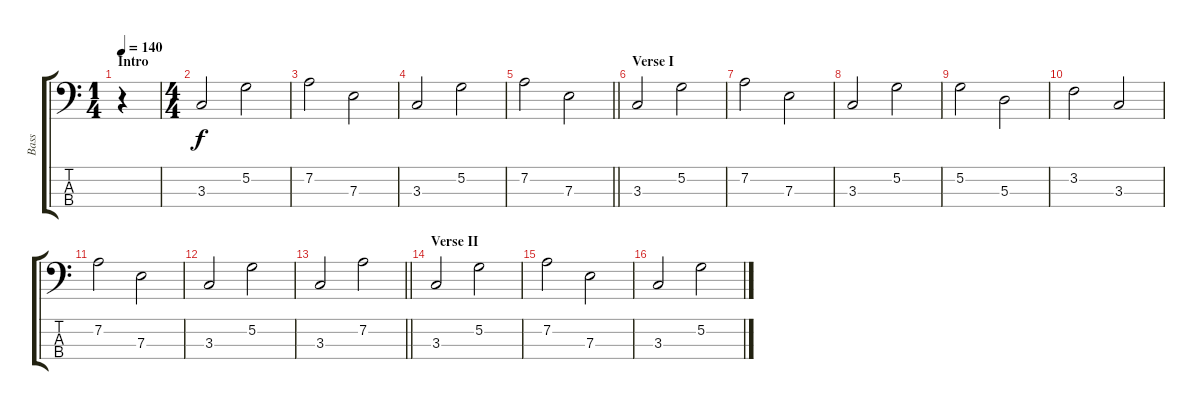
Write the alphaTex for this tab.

\track ("Bass" "Bass") {instrument electricbassfinger}
\staff {score tabs}
\tuning (G2 D2 A1 E1) {hide}
\ts (1 4)
\section ("" "Intro")
\tempo 140
\clef f4
\ks c
r.4{dy f instrument electricbassfinger} |
\ts (4 4)
3.3.2 5.2.2 |
7.2.2 7.3.2 |
3.3.2 5.2.2 |
\barLineRight lightlight
7.2.2 7.3.2 |
\section ("" "Verse I")
3.3.2 5.2.2 |
7.2.2 7.3.2 |
3.3.2 5.2.2 |
5.2.2 5.3.2 |
3.2.2 3.3.2 |
7.2.2 7.3.2 |
3.3.2 5.2.2 |
\barLineRight lightlight
3.3.2 7.2.2 |
\section ("" "Verse II")
3.3.2 5.2.2 |
7.2.2 7.3.2 |
3.3.2 5.2.2
